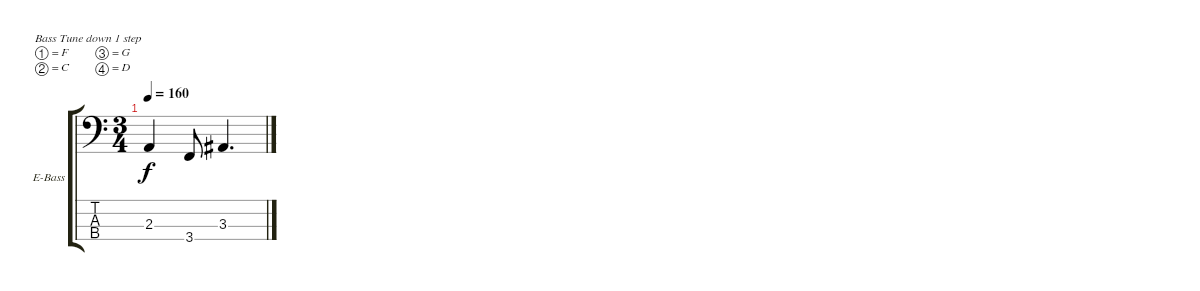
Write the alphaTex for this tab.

\bracketExtendMode groupsimilarinstruments
\firstSystemTrackNameOrientation horizontal
\otherSystemsTrackNameOrientation horizontal
\track ("Bass" "E-Bass") {instrument electricbasspick}
\staff {score tabs}
\tuning (F2 C2 G1 D1)
\ts (3 4)
\tempo 160
\clef f4
\ks c
2.3.4{dy f} 3.4.8 3.3.4{d}
